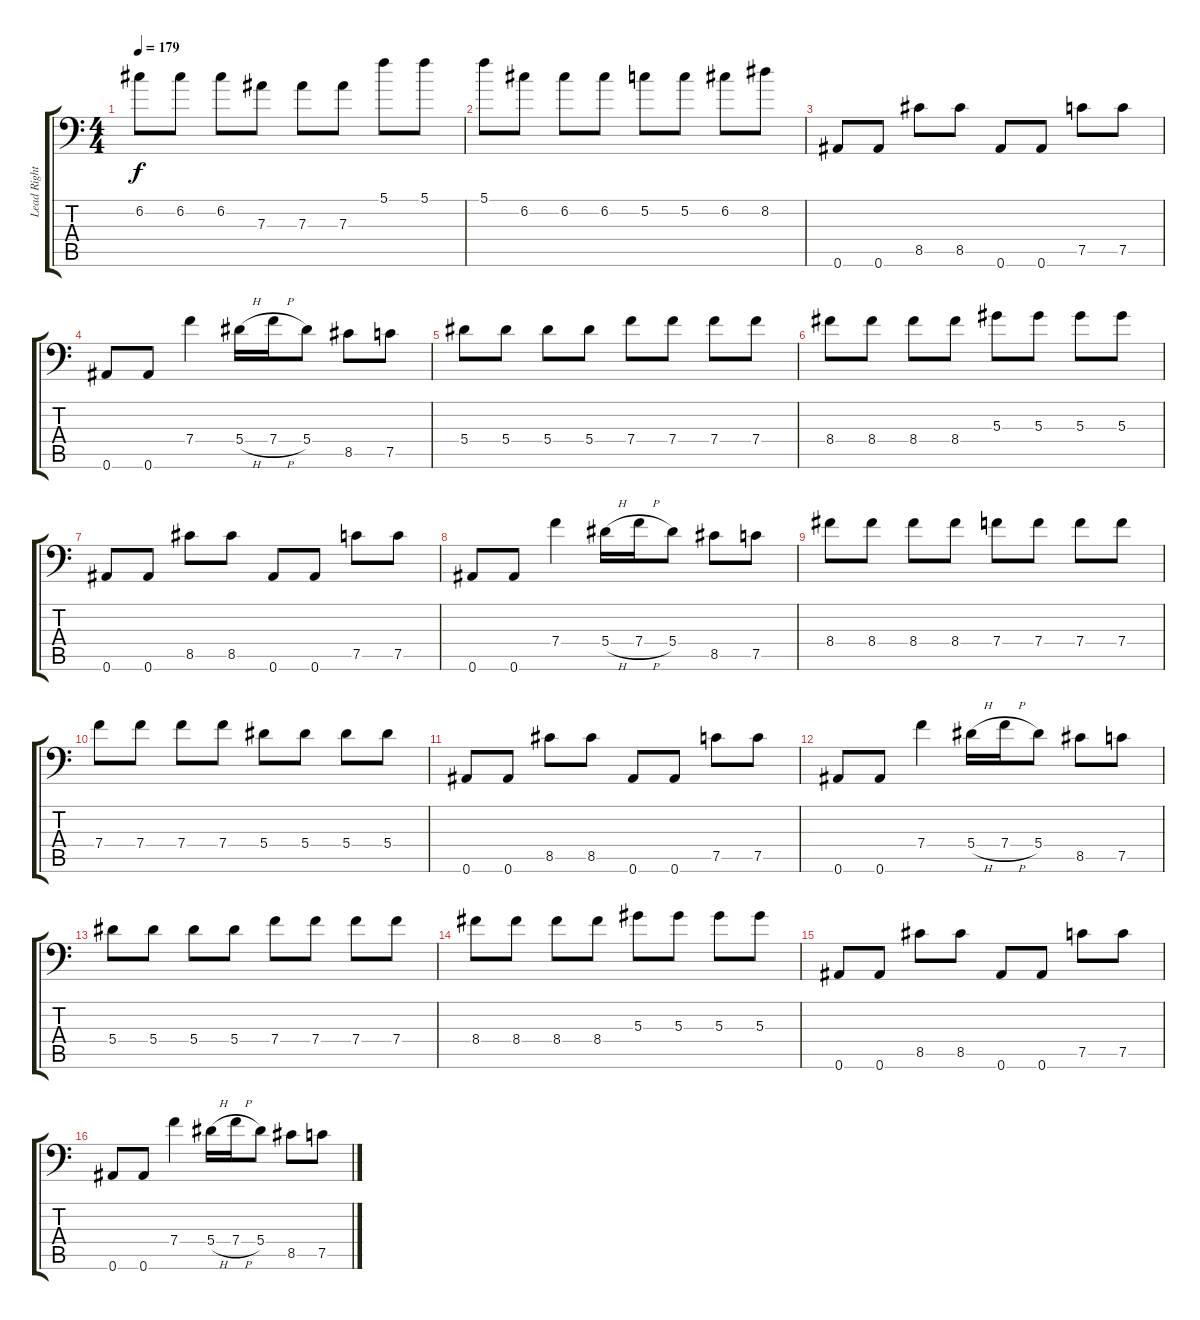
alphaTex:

\track ("Lead Right 1" "Lead Right") {instrument distortionguitar}
\staff {score tabs}
\tuning (C4 G3 Eb3 Bb2 F2 Bb1) {hide}
\ts (4 4)
\tempo 179
\clef f4
\ks c
6.2.8{dy f} 6.2.8 6.2.8 7.3.8 7.3.8 7.3.8 5.1.8 5.1.8 |
5.1.8 6.2.8 6.2.8 6.2.8 5.2.8 5.2.8 6.2.8 8.2.8 |
0.6.8 0.6.8 8.5.8 8.5.8 0.6.8 0.6.8 7.5.8 7.5.8 |
0.6.8 0.6.8 7.4.4 5.4{h}.16 7.4{h}.16 5.4.8 8.5.8 7.5.8 |
5.4.8 5.4.8 5.4.8 5.4.8 7.4.8 7.4.8 7.4.8 7.4.8 |
8.4.8 8.4.8 8.4.8 8.4.8 5.3.8 5.3.8 5.3.8 5.3.8 |
0.6.8 0.6.8 8.5.8 8.5.8 0.6.8 0.6.8 7.5.8 7.5.8 |
0.6.8 0.6.8 7.4.4 5.4{h}.16 7.4{h}.16 5.4.8 8.5.8 7.5.8 |
8.4.8 8.4.8 8.4.8 8.4.8 7.4.8 7.4.8 7.4.8 7.4.8 |
7.4.8 7.4.8 7.4.8 7.4.8 5.4.8 5.4.8 5.4.8 5.4.8 |
0.6.8 0.6.8 8.5.8 8.5.8 0.6.8 0.6.8 7.5.8 7.5.8 |
0.6.8 0.6.8 7.4.4 5.4{h}.16 7.4{h}.16 5.4.8 8.5.8 7.5.8 |
5.4.8 5.4.8 5.4.8 5.4.8 7.4.8 7.4.8 7.4.8 7.4.8 |
8.4.8 8.4.8 8.4.8 8.4.8 5.3.8 5.3.8 5.3.8 5.3.8 |
0.6.8 0.6.8 8.5.8 8.5.8 0.6.8 0.6.8 7.5.8 7.5.8 |
0.6.8 0.6.8 7.4.4 5.4{h}.16 7.4{h}.16 5.4.8 8.5.8 7.5.8
